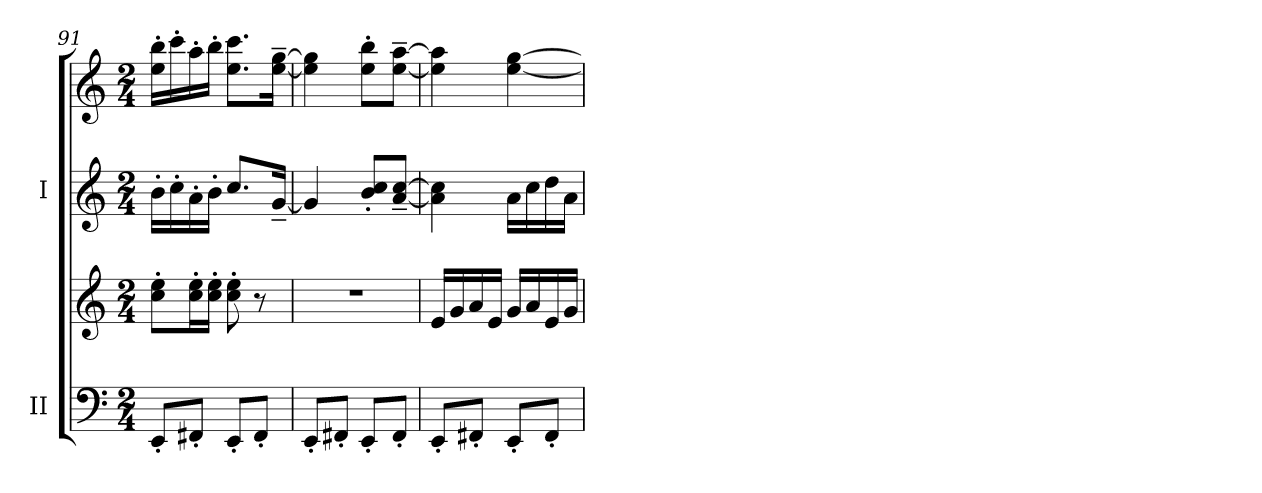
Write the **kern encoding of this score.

**kern	**kern	**kern	**kern
*part2	*part2	*part1	*part1
*staff4	*staff3	*staff2	*staff1
*I"II	*	*I"I	*
*I'II	*	*I'I	*
*clefF4	*clefG2	*clefG2	*clefG2
*k[]	*k[]	*k[]	*k[]
*M2/4	*M2/4	*M2/4	*M2/4
=91	=91	=91	=91
8EE'/L	8cc\' 8ee\'L	16b'\LL	16ee\' 16bb\'LL
.	.	16cc'\	16ccc'\
8FF#X'/J	16cc\' 16ee\'L	16a'\	16aa'\
.	16cc\' 16ee\'JJ	16b'\JJ	16bb'\JJ
8EE'/L	8cc\' 8ee\'	8.cc/L	8.ee\ 8.ccc\L
8FF#'/J	8r	.	.
.	.	[16g~/Jk	[16ee\~ [16gg\~Jk
=92	=92	=92	=92
8EE'/L	2r	4g/]	4ee\] 4gg\]
8FF#X'/J	.	.	.
8EE'/L	.	8b/' 8cc/'L	8ee\' 8bb\'L
8FF#'/J	.	[8a/~ [8cc/~J	[8ee\~ [8aa\~J
=93	=93	=93	=93
8EE'/L	16e/LL	4a\] 4cc\]	4ee\] 4aa\]
.	16g/	.	.
8FF#X'/J	16a/	.	.
.	16e/JJ	.	.
8EE'/L	16g/LL	16a\LL	[4ee\ [4gg\
.	16a/	16cc\	.
8FF#'/J	16e/	16dd\	.
.	16g/JJ	16a\JJ	.
=	=	=	=
*-	*-	*-	*-
